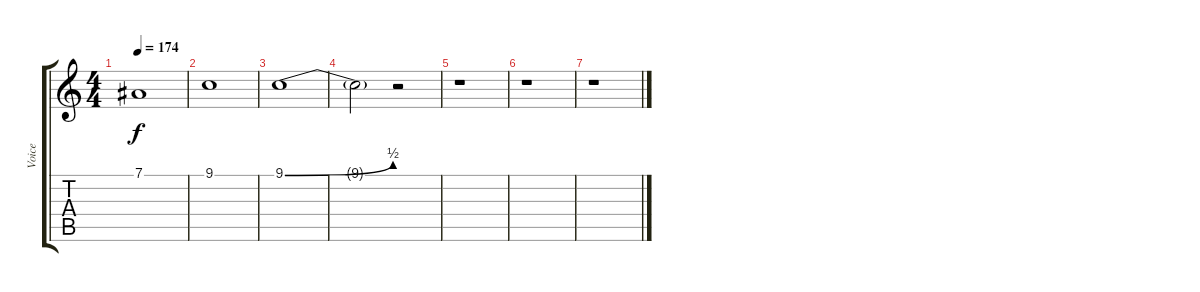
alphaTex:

\track ("Voice" "Voice") {instrument trumpet}
\staff {score tabs}
\tuning (Eb4 Bb3 Gb3 Db3 Ab2 Eb2) {hide}
\ts (4 4)
\tempo 174
\clef g2
\ks c
7.1.1{dy f} |
9.1.1 |
9.1{be (bend 0 0 60 2)}.1 |
9.1{t}.2 r.2 |
r.1 |
r.1 |
r.1
